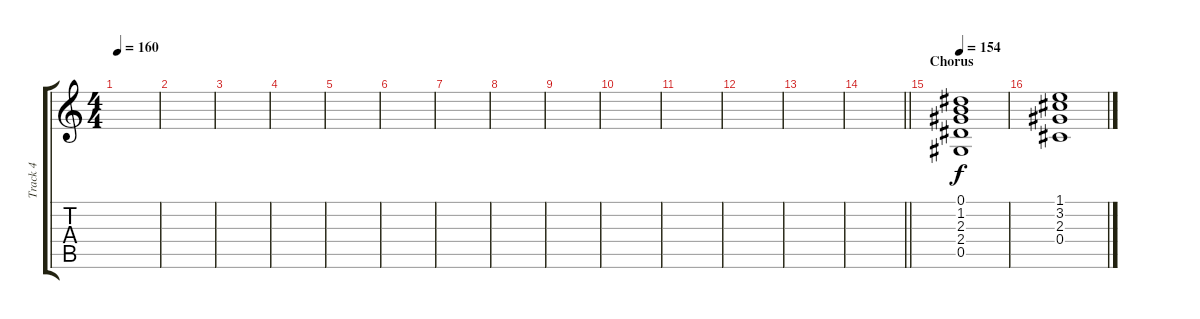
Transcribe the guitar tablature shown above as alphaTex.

\track ("Track 4" "Track 4") {instrument electricguitarclean}
\staff {score tabs}
\tuning (Eb4 Bb3 Gb3 Db3 Ab2 Eb2) {hide}
\ts (4 4)
\tempo 160
\clef g2
\ks c
|
|
|
|
|
|
|
|
|
|
|
|
|
\barLineRight lightlight
|
\section ("" "Chorus")
\tempo 154
(0.1 1.2 2.3 2.4 0.5).1 |
(1.1 3.2 2.3 0.4).1
